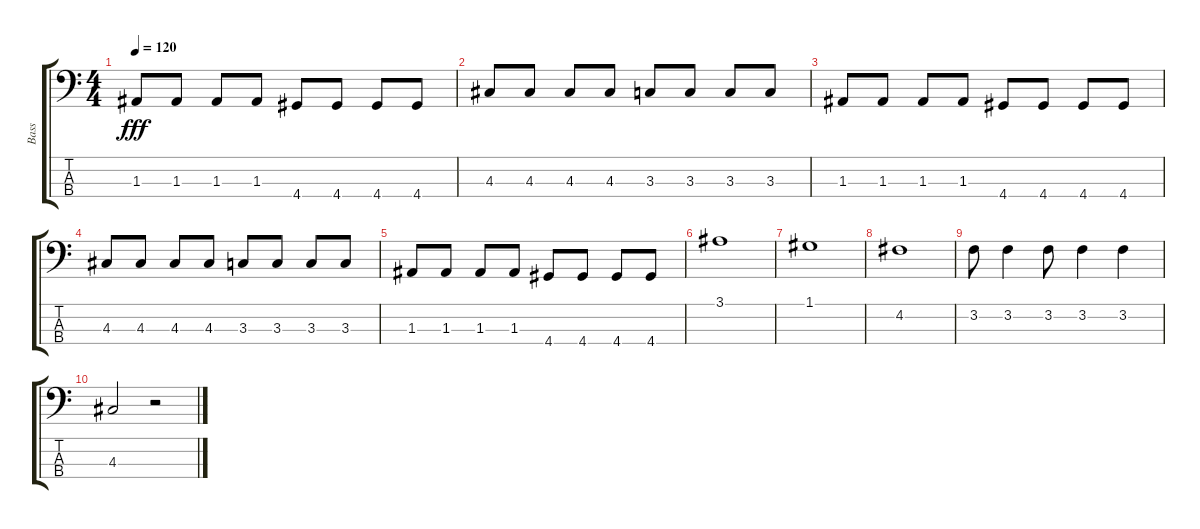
\track ("Bass" "Bass") {instrument electricbasspick}
\staff {score tabs}
\tuning (G2 D2 A1 E1) {hide}
\ts (4 4)
\tempo 120
\clef f4
\ks c
1.3.8{dy fff} 1.3.8 1.3.8 1.3.8 4.4.8 4.4.8 4.4.8 4.4.8 |
4.3.8 4.3.8 4.3.8 4.3.8 3.3.8 3.3.8 3.3.8 3.3.8 |
1.3.8 1.3.8 1.3.8 1.3.8 4.4.8 4.4.8 4.4.8 4.4.8 |
4.3.8 4.3.8 4.3.8 4.3.8 3.3.8 3.3.8 3.3.8 3.3.8 |
1.3.8 1.3.8 1.3.8 1.3.8 4.4.8 4.4.8 4.4.8 4.4.8 |
3.1.1 |
1.1.1 |
4.2.1 |
3.2.8 3.2.4 3.2.8 3.2.4 3.2.4 |
4.3.2 r.2
